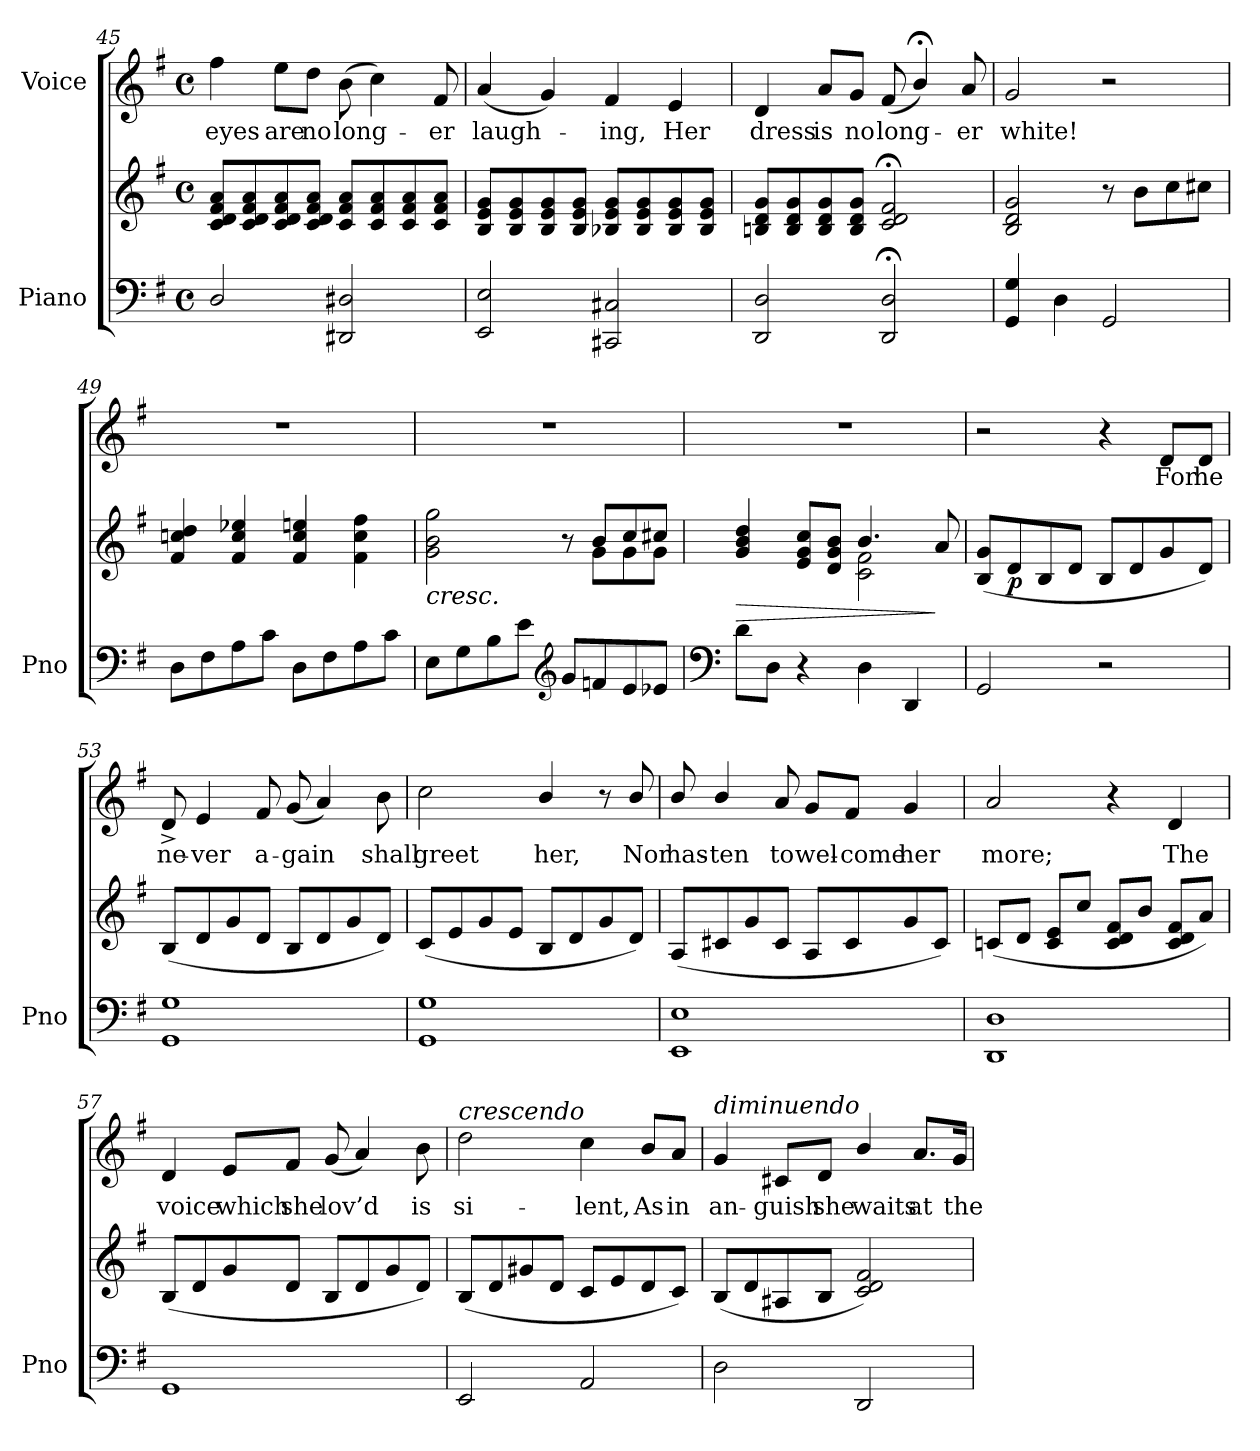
**kern	**kern	**dynam	**kern	**text
*part2	*part2	*part2	*part1	*part1
*staff3	*staff2	*staff2/3	*staff1	*staff1
*I"Piano	*	*	*I"Voice	*
*I'Pno	*	*	*	*
*clefF4	*clefG2	*	*clefG2	*
*k[f#]	*k[f#]	*	*k[f#]	*
*M4/4	*M4/4	*	*M4/4	*
*met(c)	*met(c)	*	*met(c)	*
=45	=45	=45	=45	=45
2D/	8c/ 8d/ 8f#/ 8a/L	.	4ff#\	eyes
.	8c/ 8d/ 8f#/ 8a/	.	.	.
.	8c/ 8d/ 8f#/ 8a/	.	8ee\L	are
.	8c/ 8d/ 8f#/ 8a/J	.	8dd\J	no
2DD#X/ 2D#X/	8c/ 8f#/ 8a/L	.	(8b\	long-
.	8c/ 8f#/ 8a/	.	4cc\)	.
.	8c/ 8f#/ 8a/	.	.	.
.	8c/ 8f#/ 8a/J	.	8f#/	-er
=46	=46	=46	=46	=46
2EE/ 2E/	8B/ 8e/ 8g/L	.	(4a/	laugh-
.	8B/ 8e/ 8g/	.	.	.
.	8B/ 8e/ 8g/	.	4g/)	.
.	8B/ 8e/ 8g/J	.	.	.
2CC#X/ 2C#X/	8B-X/ 8e/ 8g/L	.	4f#/	-ing,
.	8B-/ 8e/ 8g/	.	.	.
.	8B-/ 8e/ 8g/	.	4e/	Her
.	8B-/ 8e/ 8g/J	.	.	.
=47	=47	=47	=47	=47
2DD/ 2D/	8Bn/ 8d/ 8g/L	.	4d/	dress
.	8B/ 8d/ 8g/	.	.	.
.	8B/ 8d/ 8g/	.	8a/L	is
.	8B/ 8d/ 8g/J	.	8g/J	no
2DD/;< 2D/;<	2c/;< 2d/;< 2f#/;<	.	(8f#/	long-
.	.	.	4b;</)	.
.	.	.	8a/	-er
=48	=48	=48	=48	=48
4GG/ 4G/	2B/ 2d/ 2g/	.	2g/	white!
4D\	.	.	.	.
2GG/	8r	.	2r	.
.	8b\L	.	.	.
.	8cc\	.	.	.
.	8cc#X\J	.	.	.
=49	=49	=49	=49	=49
8D\L	4f#/ 4ccn/ 4dd/	.	1r	.
8F#\	.	.	.	.
8A\	4f#/ 4cc/ 4ee-X/	.	.	.
8c\J	.	.	.	.
8D\L	4f#/ 4cc/ 4een/	.	.	.
8F#\	.	.	.	.
8A\	4f#\ 4cc\ 4ff#\	.	.	.
8c\J	.	.	.	.
=50	=50	=50	=50	=50
*	*^	*	*	*
!	!LO:TX:b:i:t=cresc.	!	!	!	!
8E\L	2g\ 2b\ 2gg\	2ryy	.	1r	.
8G\	.	.	.	.	.
8B\	.	.	.	.	.
8e\J	.	.	.	.	.
*clefG2	*	*	*	*	*
8g/L	8r	8ryy	.	.	.
8fn/	8b/L	8g\L	.	.	.
8e/	8cc/	8g\	.	.	.
8e-X/J	8cc#X/J	8g\J	.	.	.
=51	=51	=51	=51	=51	=51
*clefF4	*	*	*	*	*
!	!	!	!LO:HP:b	!	!
8d\L	4g/ 4b/ 4dd/	2ryy	>	1r	.
8D\J	.	.	.	.	.
4r	8e/ 8g/ 8cc/L	.	.	.	.
.	8d/ 8g/ 8b/J	.	.	.	.
4D\	4.b/	2c\ 2f#\	.	.	.
4DD/	.	.	.	.	.
.	8a/	.	]	.	.
*	*v	*v	*	*	*
=52	=52	=52	=52	=52
2GG/	(8B/ 8g/L	.	2r	.
!	!	!LO:DY:b	!	!
.	8d/	p	.	.
.	8B/	.	.	.
.	8d/J	.	.	.
2r	8B/L	.	4r	.
.	8d/	.	.	.
.	8g/	.	8d/L	For
.	8d/J)	.	8d/J	he
=53	=53	=53	=53	=53
1GG 1G	(8B/L	.	8d^>/	ne-
.	8d/	.	4e/	-ver
.	8g/	.	.	.
.	8d/J	.	8f#/	a-
.	8B/L	.	(8g/	-gain
.	8d/	.	4a/)	.
.	8g/	.	.	.
.	8d/J)	.	8b\	shall
=54	=54	=54	=54	=54
1GG 1G	(8c/L	.	2cc\	greet
.	8e/	.	.	.
.	8g/	.	.	.
.	8e/J	.	.	.
.	8B/L	.	4b/	her,
.	8d/	.	.	.
.	8g/	.	8r	.
.	8d/J)	.	8b/	Nor
=55	=55	=55	=55	=55
1EE 1E	(8A/L	.	8b/	has-
.	8c#X/	.	4b/	-ten
.	8g/	.	.	.
.	8c#/J	.	8a/	to
.	8A/L	.	8g/L	wel-
.	8c#/	.	8f#/J	-come
.	8g/	.	4g/	her
.	8c#/J)	.	.	.
=56	=56	=56	=56	=56
1DD 1D	(8cn/L	.	2a/	more;
.	8d/J	.	.	.
.	8c/ 8e/L	.	.	.
.	8cc/J	.	.	.
.	8c/ 8d/ 8f#/L	.	4r	.
.	8b/J	.	.	.
.	8c/ 8d/ 8f#/L	.	4d/	The
.	8a/J)	.	.	.
=57	=57	=57	=57	=57
1GG	(8B/L	.	4d/	voice
.	8d/	.	.	.
.	8g/	.	8e/L	which
.	8d/J	.	8f#/J	she
.	8B/L	.	(8g/	lov’d
.	8d/	.	4a/)	.
.	8g/	.	.	.
.	8d/J)	.	8b\	is
=58	=58	=58	=58	=58
!	!	!	!LO:TX:a:i:t=crescendo	!
2EE/	(8B/L	.	2dd\	si-
.	8d/	.	.	.
.	8g#X/	.	.	.
.	8d/J	.	.	.
2AA/	8c/L	.	4cc\	-lent,
.	8e/	.	.	.
.	8d/	.	8b/L	As
.	8c/J)	.	8a/J	in
=59	=59	=59	=59	=59
!	!	!	!LO:TX:a:i:t=diminuendo	!
2D\	(8B/L	.	4g/	an-
.	8d/	.	.	.
.	8A#X/	.	8c#X/L	-guish
.	8B/J	.	8d/J	she
2DD/	2c/ 2d/ 2f#/)	.	4b/	waits
.	.	.	8.a/L	at
.	.	.	16g/Jk	the
=	=	=	=	=
*-	*-	*-	*-	*-
